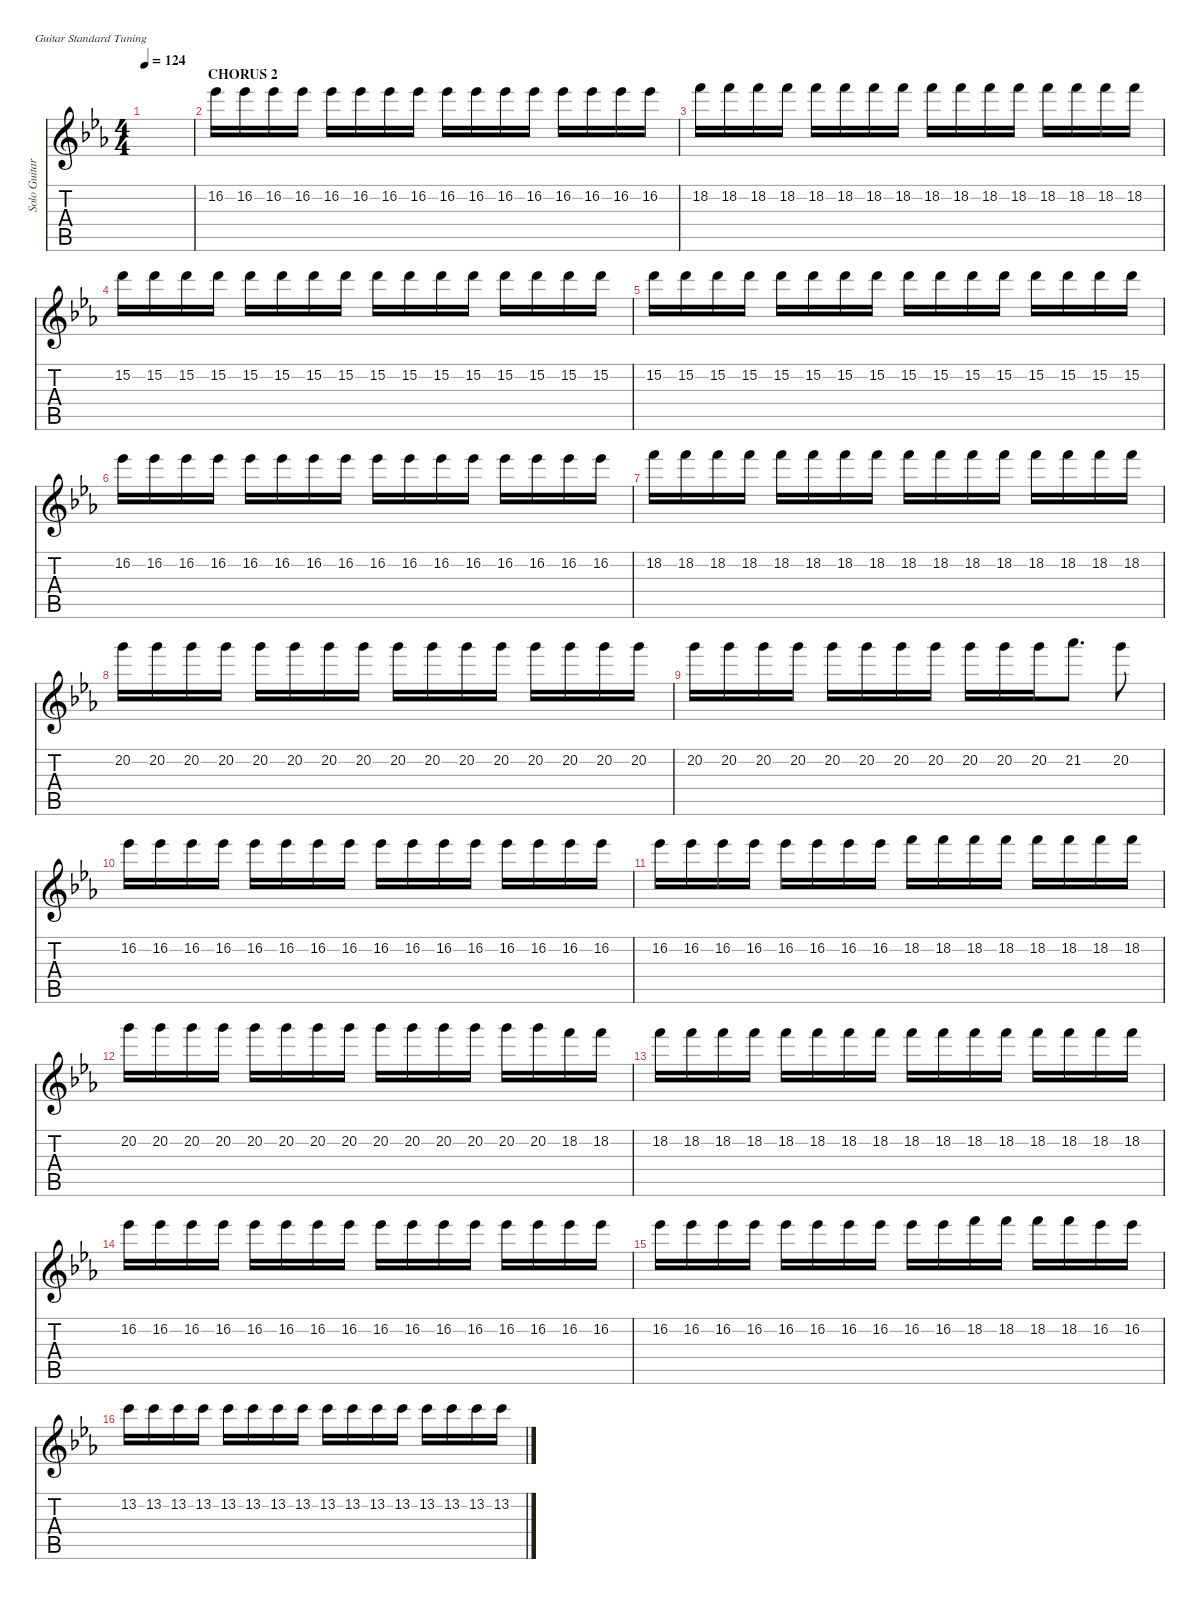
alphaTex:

\defaultSystemsLayout 4
\hideDynamics
\bracketExtendMode nobrackets
\otherSystemsTrackNameOrientation horizontal
\track ("Solo Guitar" "Solo Guitar") {instrument distortionguitar}
\staff {score tabs}
\tuning (E4 B3 G3 D3 A2 E2)
\ts (4 4)
\tempo 124
\clef g2
\ks cminor
|
\section ("" "CHORUS 2")
16.2{acc b}.16{beam Down} 16.2{acc b}.16{beam Down} 16.2{acc b}.16{beam Down} 16.2{acc b}.16{beam Down} 16.2{acc b}.16{beam Down} 16.2{acc b}.16{beam Down} 16.2{acc b}.16{beam Down} 16.2{acc b}.16{beam Down} 16.2{acc b}.16{beam Down} 16.2{acc b}.16{beam Down} 16.2{acc b}.16{beam Down} 16.2{acc b}.16{beam Down} 16.2{acc b}.16{beam Down} 16.2{acc b}.16{beam Down} 16.2{acc b}.16{beam Down} 16.2{acc b}.16{beam Down} |
18.2{acc forcenatural}.16{beam Down} 18.2{acc forcenatural}.16{beam Down} 18.2{acc forcenatural}.16{beam Down} 18.2{acc forcenatural}.16{beam Down} 18.2{acc forcenatural}.16{beam Down} 18.2{acc forcenatural}.16{beam Down} 18.2{acc forcenatural}.16{beam Down} 18.2{acc forcenatural}.16{beam Down} 18.2{acc forcenatural}.16{beam Down} 18.2{acc forcenatural}.16{beam Down} 18.2{acc forcenatural}.16{beam Down} 18.2{acc forcenatural}.16{beam Down} 18.2{acc forcenatural}.16{beam Down} 18.2{acc forcenatural}.16{beam Down} 18.2{acc forcenatural}.16{beam Down} 18.2{acc forcenatural}.16{beam Down} |
15.2{acc forcenatural}.16{beam Down} 15.2{acc forcenatural}.16{beam Down} 15.2{acc forcenatural}.16{beam Down} 15.2{acc forcenatural}.16{beam Down} 15.2{acc forcenatural}.16{beam Down} 15.2{acc forcenatural}.16{beam Down} 15.2{acc forcenatural}.16{beam Down} 15.2{acc forcenatural}.16{beam Down} 15.2{acc forcenatural}.16{beam Down} 15.2{acc forcenatural}.16{beam Down} 15.2{acc forcenatural}.16{beam Down} 15.2{acc forcenatural}.16{beam Down} 15.2{acc forcenatural}.16{beam Down} 15.2{acc forcenatural}.16{beam Down} 15.2{acc forcenatural}.16{beam Down} 15.2{acc forcenatural}.16{beam Down} |
15.2{acc forcenatural}.16{beam Down} 15.2{acc forcenatural}.16{beam Down} 15.2{acc forcenatural}.16{beam Down} 15.2{acc forcenatural}.16{beam Down} 15.2{acc forcenatural}.16{beam Down} 15.2{acc forcenatural}.16{beam Down} 15.2{acc forcenatural}.16{beam Down} 15.2{acc forcenatural}.16{beam Down} 15.2{acc forcenatural}.16{beam Down} 15.2{acc forcenatural}.16{beam Down} 15.2{acc forcenatural}.16{beam Down} 15.2{acc forcenatural}.16{beam Down} 15.2{acc forcenatural}.16{beam Down} 15.2{acc forcenatural}.16{beam Down} 15.2{acc forcenatural}.16{beam Down} 15.2{acc forcenatural}.16{beam Down} |
16.2{acc b}.16{beam Down} 16.2{acc b}.16{beam Down} 16.2{acc b}.16{beam Down} 16.2{acc b}.16{beam Down} 16.2{acc b}.16{beam Down} 16.2{acc b}.16{beam Down} 16.2{acc b}.16{beam Down} 16.2{acc b}.16{beam Down} 16.2{acc b}.16{beam Down} 16.2{acc b}.16{beam Down} 16.2{acc b}.16{beam Down} 16.2{acc b}.16{beam Down} 16.2{acc b}.16{beam Down} 16.2{acc b}.16{beam Down} 16.2{acc b}.16{beam Down} 16.2{acc b}.16{beam Down} |
18.2{acc forcenatural}.16{beam Down} 18.2{acc forcenatural}.16{beam Down} 18.2{acc forcenatural}.16{beam Down} 18.2{acc forcenatural}.16{beam Down} 18.2{acc forcenatural}.16{beam Down} 18.2{acc forcenatural}.16{beam Down} 18.2{acc forcenatural}.16{beam Down} 18.2{acc forcenatural}.16{beam Down} 18.2{acc forcenatural}.16{beam Down} 18.2{acc forcenatural}.16{beam Down} 18.2{acc forcenatural}.16{beam Down} 18.2{acc forcenatural}.16{beam Down} 18.2{acc forcenatural}.16{beam Down} 18.2{acc forcenatural}.16{beam Down} 18.2{acc forcenatural}.16{beam Down} 18.2{acc forcenatural}.16{beam Down} |
20.2{acc forcenatural}.16{beam Down} 20.2{acc forcenatural}.16{beam Down} 20.2{acc forcenatural}.16{beam Down} 20.2{acc forcenatural}.16{beam Down} 20.2{acc forcenatural}.16{beam Down} 20.2{acc forcenatural}.16{beam Down} 20.2{acc forcenatural}.16{beam Down} 20.2{acc forcenatural}.16{beam Down} 20.2{acc forcenatural}.16{beam Down} 20.2{acc forcenatural}.16{beam Down} 20.2{acc forcenatural}.16{beam Down} 20.2{acc forcenatural}.16{beam Down} 20.2{acc forcenatural}.16{beam Down} 20.2{acc forcenatural}.16{beam Down} 20.2{acc forcenatural}.16{beam Down} 20.2{acc forcenatural}.16{beam Down} |
20.2{acc forcenatural}.16{beam Down} 20.2{acc forcenatural}.16{beam Down} 20.2{acc forcenatural}.16{beam Down} 20.2{acc forcenatural}.16{beam Down} 20.2{acc forcenatural}.16{beam Down} 20.2{acc forcenatural}.16{beam Down} 20.2{acc forcenatural}.16{beam Down} 20.2{acc forcenatural}.16{beam Down} 20.2{acc forcenatural}.16{beam Down} 20.2{acc forcenatural}.16{beam Down} 20.2{acc forcenatural}.16{beam Down} 21.2{acc b}.8{d beam Down} 20.2{acc forcenatural}.8{beam Down} |
16.2{acc b}.16{beam Down} 16.2{acc b}.16{beam Down} 16.2{acc b}.16{beam Down} 16.2{acc b}.16{beam Down} 16.2{acc b}.16{beam Down} 16.2{acc b}.16{beam Down} 16.2{acc b}.16{beam Down} 16.2{acc b}.16{beam Down} 16.2{acc b}.16{beam Down} 16.2{acc b}.16{beam Down} 16.2{acc b}.16{beam Down} 16.2{acc b}.16{beam Down} 16.2{acc b}.16{beam Down} 16.2{acc b}.16{beam Down} 16.2{acc b}.16{beam Down} 16.2{acc b}.16{beam Down} |
16.2{acc b}.16{beam Down} 16.2{acc b}.16{beam Down} 16.2{acc b}.16{beam Down} 16.2{acc b}.16{beam Down} 16.2{acc b}.16{beam Down} 16.2{acc b}.16{beam Down} 16.2{acc b}.16{beam Down} 16.2{acc b}.16{beam Down} 18.2{acc forcenatural}.16{beam Down} 18.2{acc forcenatural}.16{beam Down} 18.2{acc forcenatural}.16{beam Down} 18.2{acc forcenatural}.16{beam Down} 18.2{acc forcenatural}.16{beam Down} 18.2{acc forcenatural}.16{beam Down} 18.2{acc forcenatural}.16{beam Down} 18.2{acc forcenatural}.16{beam Down} |
20.2{acc forcenatural}.16{beam Down} 20.2{acc forcenatural}.16{beam Down} 20.2{acc forcenatural}.16{beam Down} 20.2{acc forcenatural}.16{beam Down} 20.2{acc forcenatural}.16{beam Down} 20.2{acc forcenatural}.16{beam Down} 20.2{acc forcenatural}.16{beam Down} 20.2{acc forcenatural}.16{beam Down} 20.2{acc forcenatural}.16{beam Down} 20.2{acc forcenatural}.16{beam Down} 20.2{acc forcenatural}.16{beam Down} 20.2{acc forcenatural}.16{beam Down} 20.2{acc forcenatural}.16{beam Down} 20.2{acc forcenatural}.16{beam Down} 18.2{acc forcenatural}.16{beam Down} 18.2{acc forcenatural}.16{beam Down} |
18.2{acc forcenatural}.16{beam Down} 18.2{acc forcenatural}.16{beam Down} 18.2{acc forcenatural}.16{beam Down} 18.2{acc forcenatural}.16{beam Down} 18.2{acc forcenatural}.16{beam Down} 18.2{acc forcenatural}.16{beam Down} 18.2{acc forcenatural}.16{beam Down} 18.2{acc forcenatural}.16{beam Down} 18.2{acc forcenatural}.16{beam Down} 18.2{acc forcenatural}.16{beam Down} 18.2{acc forcenatural}.16{beam Down} 18.2{acc forcenatural}.16{beam Down} 18.2{acc forcenatural}.16{beam Down} 18.2{acc forcenatural}.16{beam Down} 18.2{acc forcenatural}.16{beam Down} 18.2{acc forcenatural}.16{beam Down} |
16.2{acc b}.16{beam Down} 16.2{acc b}.16{beam Down} 16.2{acc b}.16{beam Down} 16.2{acc b}.16{beam Down} 16.2{acc b}.16{beam Down} 16.2{acc b}.16{beam Down} 16.2{acc b}.16{beam Down} 16.2{acc b}.16{beam Down} 16.2{acc b}.16{beam Down} 16.2{acc b}.16{beam Down} 16.2{acc b}.16{beam Down} 16.2{acc b}.16{beam Down} 16.2{acc b}.16{beam Down} 16.2{acc b}.16{beam Down} 16.2{acc b}.16{beam Down} 16.2{acc b}.16{beam Down} |
16.2{acc b}.16{beam Down} 16.2{acc b}.16{beam Down} 16.2{acc b}.16{beam Down} 16.2{acc b}.16{beam Down} 16.2{acc b}.16{beam Down} 16.2{acc b}.16{beam Down} 16.2{acc b}.16{beam Down} 16.2{acc b}.16{beam Down} 16.2{acc b}.16{beam Down} 16.2{acc b}.16{beam Down} 18.2{acc forcenatural}.16{beam Down} 18.2{acc forcenatural}.16{beam Down} 18.2{acc forcenatural}.16{beam Down} 18.2{acc forcenatural}.16{beam Down} 16.2{acc b}.16{beam Down} 16.2{acc b}.16{beam Down} |
13.2{acc forcenatural}.16{beam Down} 13.2{acc forcenatural}.16{beam Down} 13.2{acc forcenatural}.16{beam Down} 13.2{acc forcenatural}.16{beam Down} 13.2{acc forcenatural}.16{beam Down} 13.2{acc forcenatural}.16{beam Down} 13.2{acc forcenatural}.16{beam Down} 13.2{acc forcenatural}.16{beam Down} 13.2{acc forcenatural}.16{beam Down} 13.2{acc forcenatural}.16{beam Down} 13.2{acc forcenatural}.16{beam Down} 13.2{acc forcenatural}.16{beam Down} 13.2{acc forcenatural}.16{beam Down} 13.2{acc forcenatural}.16{beam Down} 13.2{acc forcenatural}.16{beam Down} 13.2{acc forcenatural}.16{beam Down}
